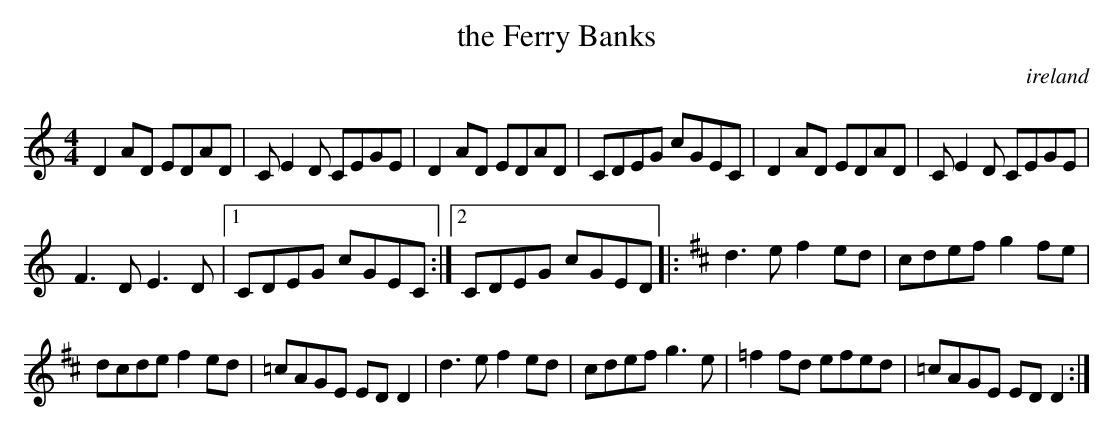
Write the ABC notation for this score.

X:1
T:the Ferry Banks
O:ireland
M:4/4
K:DDor
D2AD EDAD | CE2D CEGE | D2AD EDAD |CDEG cGEC |\
D2AD EDAD | CE2D CEGE |
F3D E3D |1 CDEG cGEC:|2\
CDEG cGED |: \
K:D
d3e f2ed | cdef g2fe |
dcde f2ed | =cAGE EDD2 |\
d3e f2ed | cdef g3e | =f2fd efed| =cAGE EDD2:|
